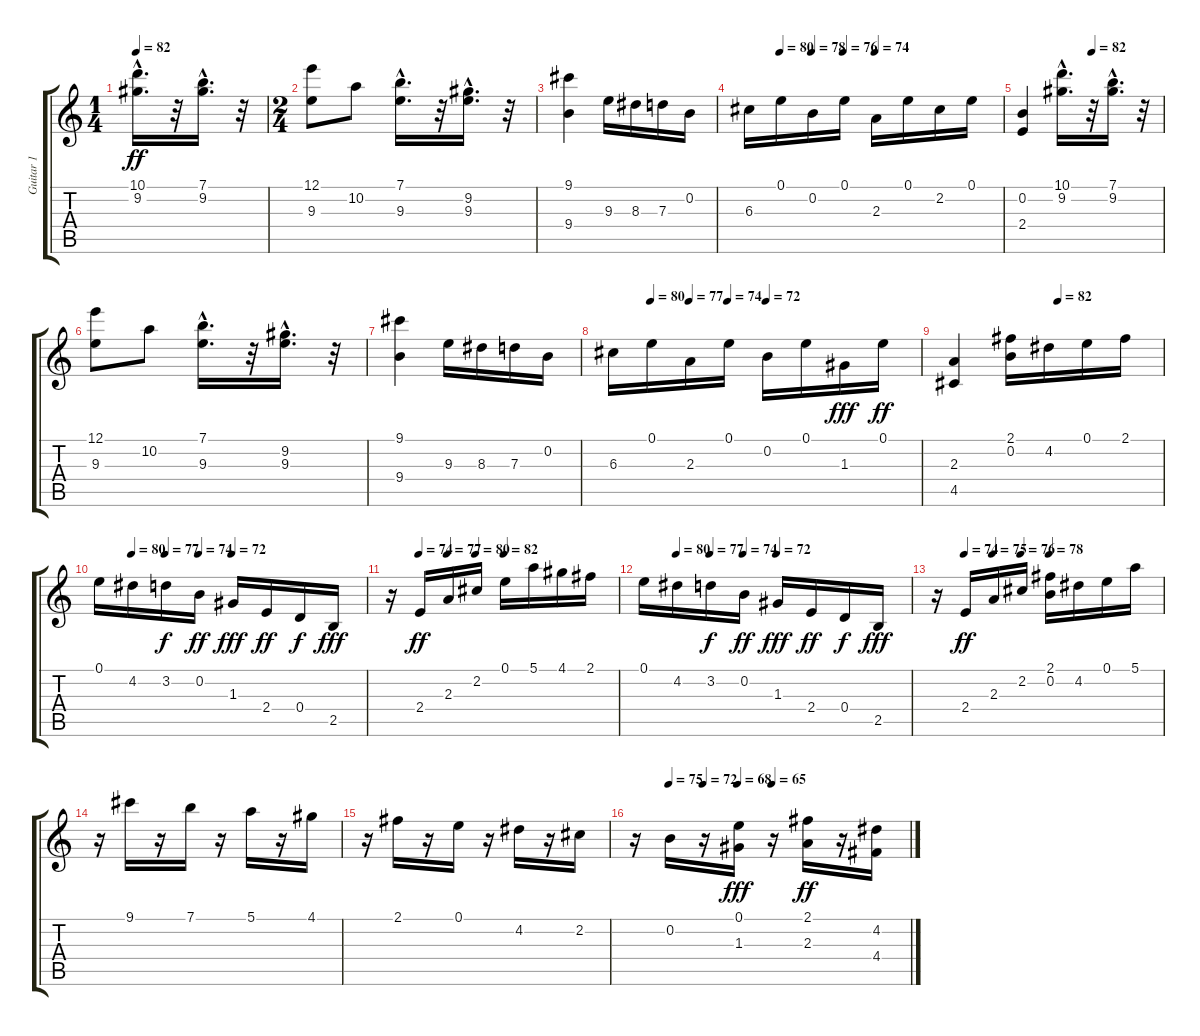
\track ("Guitar 1" "Guitar 1") {instrument acousticguitarnylon}
\staff {score tabs}
\tuning (E4 B3 G3 D3 A2 E2) {hide}
\ts (1 4)
\tempo 82
\clef g2
\ks c
(10.1 9.2{hac}).16{d dy ff instrument acousticguitarnylon} r.32 (7.1 9.2{hac}).16{d} r.32 |
\ts (2 4)
(12.1 9.3).8 10.2.8 (7.1 9.3{hac}).16{d} r.32 (9.2 9.3{hac}).16{d} r.32 |
(9.1 9.4).4 9.3.16 8.3.16 7.3.16 0.2.16 |
\tempo (80 0.125)
\tempo (78 0.25)
\tempo (76 0.375)
\tempo (74 0.5)
6.3.16 0.1.16 0.2.16 0.1.16 2.3.16 0.1.16 2.2.16 0.1.16 |
\tempo (82 0.5)
(0.2 2.4).4 (10.1 9.2{hac}).16{d} r.32 (7.1 9.2{hac}).16{d} r.32 |
(12.1 9.3).8 10.2.8 (7.1 9.3{hac}).16{d} r.32 (9.2 9.3{hac}).16{d} r.32 |
(9.1 9.4).4 9.3.16 8.3.16 7.3.16 0.2.16 |
\tempo (80 0.125)
\tempo (77 0.25)
\tempo (74 0.375)
\tempo (72 0.5)
6.3.16 0.1.16 2.3.16 0.1.16 0.2.16 0.1.16 1.3.16{dy fff} 0.1.16{dy ff} |
\tempo (82 0.5)
(2.3 4.5).4 (2.1 0.2).16 4.2.16 0.1.16 2.1.16 |
\tempo (80 0.125)
\tempo (77 0.25)
\tempo (74 0.375)
\tempo (72 0.5)
0.1.16 4.2.16 3.2.16{dy f} 0.2.16{dy ff} 1.3.16{dy fff} 2.4.16{dy ff} 0.4.16{dy f} 2.5.16{dy fff} |
\tempo (74 0.125)
\tempo (77 0.25)
\tempo (80 0.375)
\tempo (82 0.5)
r.16 2.4.16{dy ff} 2.3.16 2.2.16 0.1.16 5.1.16 4.1.16 2.1.16 |
\tempo (80 0.125)
\tempo (77 0.25)
\tempo (74 0.375)
\tempo (72 0.5)
0.1.16 4.2.16 3.2.16{dy f} 0.2.16{dy ff} 1.3.16{dy fff} 2.4.16{dy ff} 0.4.16{dy f} 2.5.16{dy fff} |
\tempo (74 0.125)
\tempo (75 0.25)
\tempo (76 0.375)
\tempo (78 0.5)
r.16 2.4.16{dy ff} 2.3.16 2.2.16 (2.1 0.2).16 4.2.16 0.1.16 5.1.16 |
r.16 9.1.16 r.16 7.1.16 r.16 5.1.16 r.16 4.1.16 |
r.16 2.1.16 r.16 0.1.16 r.16 4.2.16 r.16 2.2.16 |
\tempo (75 0.125)
\tempo (72 0.25)
\tempo (68 0.375)
\tempo (65 0.5)
r.16 0.2.16 r.16 (0.1 1.3).16{dy fff} r.16 (2.1 2.3).16{dy ff} r.16 (4.2 4.4).16
